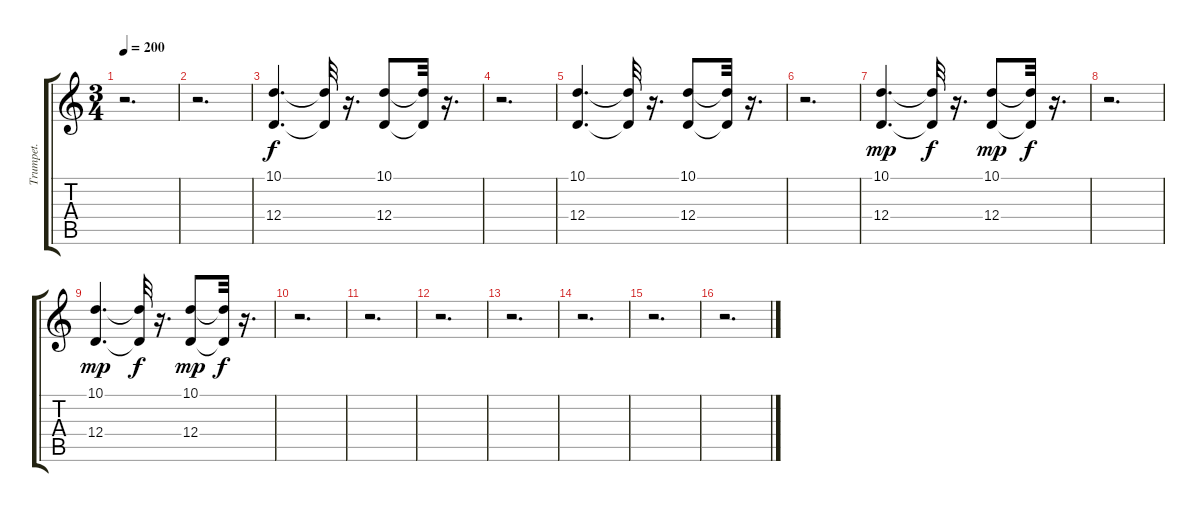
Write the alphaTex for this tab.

\track ("Trumpet." "Trumpet.") {instrument trumpet}
\staff {score tabs}
\tuning (E4 B3 G3 D3 A2 E2) {hide}
\ts (3 4)
\tempo 200
\clef g2
\ks c
r.2{d dy f} |
r.2{d} |
(10.1 12.4).4{d} (10.1{t} 12.4{t}).32 r.16{d} (10.1 12.4).8 (10.1{t} 12.4{t}).32 r.16{d} |
r.2{d} |
(10.1 12.4).4{d} (10.1{t} 12.4{t}).32 r.16{d} (10.1 12.4).8 (10.1{t} 12.4{t}).32 r.16{d} |
r.2{d} |
(10.1 12.4).4{d dy mp} (10.1{t} 12.4{t}).32{dy f} r.16{d} (10.1 12.4).8{dy mp} (10.1{t} 12.4{t}).32{dy f} r.16{d} |
r.2{d} |
(10.1 12.4).4{d dy mp} (10.1{t} 12.4{t}).32{dy f} r.16{d} (10.1 12.4).8{dy mp} (10.1{t} 12.4{t}).32{dy f} r.16{d} |
r.2{d} |
r.2{d} |
r.2{d} |
r.2{d} |
r.2{d} |
r.2{d} |
r.2{d}
